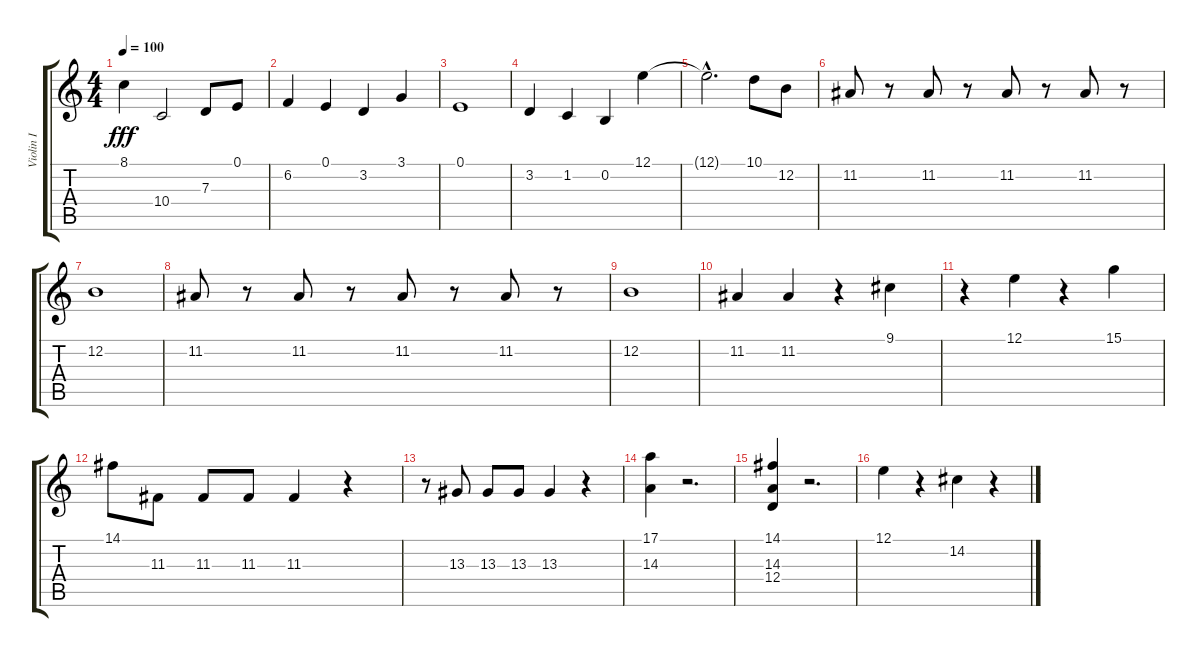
\track ("Violin I" "Violin I") {instrument stringensemble1}
\staff {score tabs}
\tuning (E4 B3 G3 D3 A2 E2) {hide}
\ts (4 4)
\tempo 100
\clef g2
\ks c
8.1.4{dy fff} 10.4.2 7.3.8 0.1.8 |
6.2.4 0.1.4 3.2.4 3.1.4 |
0.1.1 |
3.2.4 1.2.4 0.2.4 12.1.4 |
12.1{hac t}.2{d} 10.1.8 12.2.8 |
11.2.8 r.8 11.2.8 r.8 11.2.8 r.8 11.2.8 r.8 |
12.2.1 |
11.2.8 r.8 11.2.8 r.8 11.2.8 r.8 11.2.8 r.8 |
12.2.1 |
11.2.4 11.2.4 r.4 9.1.4 |
r.4 12.1.4 r.4 15.1.4 |
14.1.8 11.3.8 11.3.8 11.3.8 11.3.4 r.4 |
r.8 13.3.8 13.3.8 13.3.8 13.3.4 r.4 |
(17.1 14.3).4 r.2{d} |
(14.1 14.3 12.4).4 r.2{d} |
12.1.4 r.4 14.2.4 r.4
